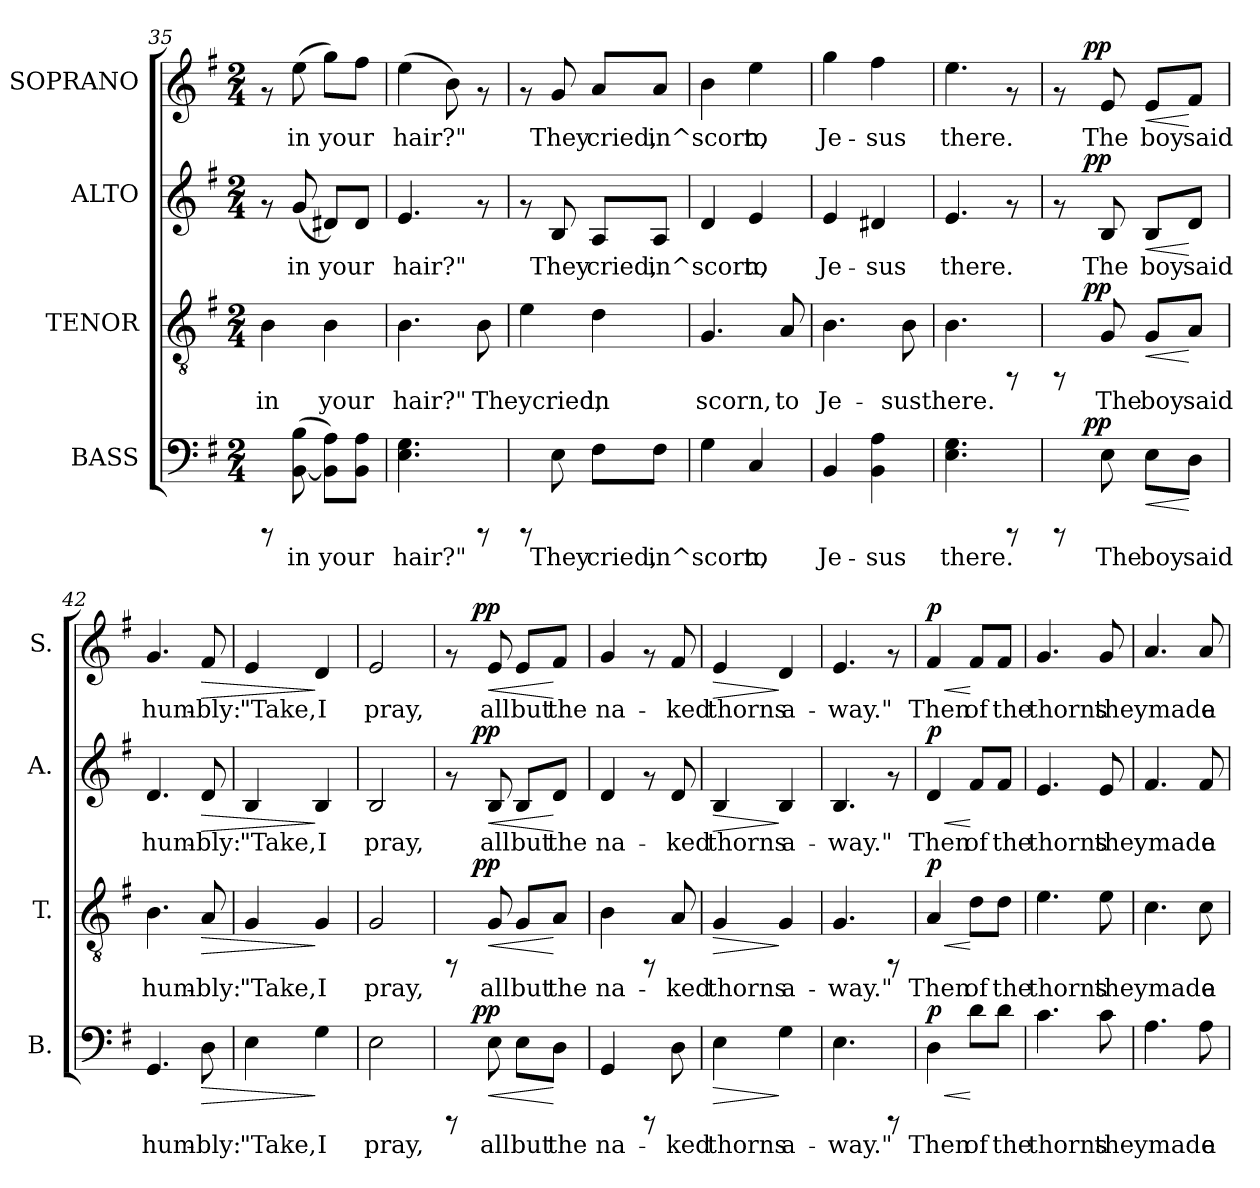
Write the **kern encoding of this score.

**kern	**text	**dynam	**kern	**text	**dynam	**kern	**text	**dynam	**kern	**text	**dynam
*part4	*part4	*part4	*part3	*part3	*part3	*part2	*part2	*part2	*part1	*part1	*part1
*staff4	*staff4	*staff4	*staff3	*staff3	*staff3	*staff2	*staff2	*staff2	*staff1	*staff1	*staff1
*I"BASS	*	*	*I"TENOR	*	*	*I"ALTO	*	*	*I"SOPRANO	*	*
*I'B.	*	*	*I'T.	*	*	*I'A.	*	*	*I'S.	*	*
*clefF4	*	*	*clefGv2	*	*	*clefG2	*	*	*clefG2	*	*
*k[f#]	*	*	*k[f#]	*	*	*k[f#]	*	*	*k[f#]	*	*
*G:	*	*	*G:	*	*	*G:	*	*	*G:	*	*
*M2/4	*	*	*M2/4	*	*	*M2/4	*	*	*M2/4	*	*
=35	=35	=35	=35	=35	=35	=35	=35	=35	=35	=35	=35
!	!	!	!	!LO:LY:b:cj	!	!	!	!	!	!	!
8rCCC	.	.	4B\	in	.	8rf	.	.	8rf	.	.
!	!LO:LY:b:cj	!	!	!	!	!	!LO:LY:b:cj	!	!	!LO:LY:b:cj	!
(>8B\ [<8BB\	in	.	.	.	.	(<8g/	in	.	(>8ee\	in	.
!	!LO:LY:b:cj	!	!	!LO:LY:b:cj	!	!	!LO:LY:b:cj	!	!	!LO:LY:b:cj	!
8A\ 8BB\]L)	your	.	4B\	your	.	8d#X/L)	your	.	8gg\L)	your	.
!	!LO:LY:b:cj	!	!	!	!	!	!LO:LY:b:cj	!	!	!LO:LY:b:cj	!
8A\ 8BB\J	.	.	.	.	.	8d#/J	.	.	8ff#\J	.	.
=36	=36	=36	=36	=36	=36	=36	=36	=36	=36	=36	=36
!	!LO:LY:b:cj	!	!	!LO:LY:b:cj	!	!	!LO:LY:b:cj	!	!	!LO:LY:b:cj	!
4.G\ 4.E\	hair?"	.	4.B\	hair?"	.	4.e/	hair?"	.	(>4ee\	hair?"	.
!	!	!	!	!	!	!	!	!	!	!LO:LY:b:cj	!
.	.	.	.	.	.	.	.	.	8b\)	.	.
!	!	!	!	!LO:LY:b:cj	!	!	!	!	!	!	!
8rCCC	.	.	8B\	Theycried,	.	8rf	.	.	8rf	.	.
=37	=37	=37	=37	=37	=37	=37	=37	=37	=37	=37	=37
!	!	!	!	!LO:LY:b:cj	!	!	!	!	!	!	!
8rCCC	.	.	4e\	.	.	8rf	.	.	8rf	.	.
!	!LO:LY:b:cj	!	!	!	!	!	!LO:LY:b:cj	!	!	!LO:LY:b:cj	!
8E\	They	.	.	.	.	8B/	They	.	8g/	They	.
!	!LO:LY:b:cj	!	!	!LO:LY:b:cj	!	!	!LO:LY:b:cj	!	!	!LO:LY:b:cj	!
8F#\L	cried,	.	4d\	in	.	8A/L	cried,	.	8a/L	cried,	.
!	!LO:LY:b:cj	!	!	!	!	!	!LO:LY:b:cj	!	!	!LO:LY:b:cj	!
8F#\J	in^scorn,	.	.	.	.	8A/J	in^scorn,	.	8a/J	in^scorn,	.
=38	=38	=38	=38	=38	=38	=38	=38	=38	=38	=38	=38
!	!LO:LY:b:cj	!	!	!LO:LY:b:cj	!	!	!LO:LY:b:cj	!	!	!LO:LY:b:cj	!
4G\	.	.	4.G/	scorn,	.	4d/	.	.	4b\	.	.
!	!LO:LY:b:cj	!	!	!	!	!	!LO:LY:b:cj	!	!	!LO:LY:b:cj	!
4C/	to	.	.	.	.	4e/	to	.	4ee\	to	.
!	!	!	!	!LO:LY:b:cj	!	!	!	!	!	!	!
.	.	.	8A/	to	.	.	.	.	.	.	.
=39	=39	=39	=39	=39	=39	=39	=39	=39	=39	=39	=39
!	!LO:LY:b:cj	!	!	!LO:LY:b:cj	!	!	!LO:LY:b:cj	!	!	!LO:LY:b:cj	!
4BB/	Je-	.	4.B\	Je-	.	4e/	Je-	.	4gg\	Je-	.
!	!LO:LY:b:cj	!	!	!	!	!	!LO:LY:b:cj	!	!	!LO:LY:b:cj	!
4A\ 4BB\	-sus	.	.	.	.	4d#X/	-sus	.	4ff#\	-sus	.
!	!	!	!	!LO:LY:b:cj	!	!	!	!	!	!	!
.	.	.	8B\	-susthere.	.	.	.	.	.	.	.
=40	=40	=40	=40	=40	=40	=40	=40	=40	=40	=40	=40
!	!LO:LY:b:cj	!	!	!LO:LY:b:cj	!	!	!LO:LY:b:cj	!	!	!LO:LY:b:cj	!
4.G\ 4.E\	there.	.	4.B\	.	.	4.e/	there.	.	4.ee\	there.	.
8rCCC	.	.	8rFF	.	.	8rf	.	.	8rf	.	.
!!LO:LB:g=z
=41	=41	=41	=41	=41	=41	=41	=41	=41	=41	=41	=41
*^	*	*	*^	*	*	*^	*	*	*^	*	*
8rCCC	16ryy	.	.	8rFF	16ryy	.	.	8rf	16ryy	.	.	8rf	16ryy	.	.
.	64ryy	.	.	.	64ryy	.	.	.	64ryy	.	.	.	64ryy	.	.
!	!	!	!LO:DY:a	!	!	!	!LO:DY:a	!	!	!	!LO:DY:a	!	!	!	!LO:DY:a
.	4ryy	.	pp	.	4ryy	.	pp	.	4ryy	.	pp	.	4ryy	.	pp
!	!	!LO:LY:b:cj	!	!	!	!LO:LY:b:cj	!	!	!	!LO:LY:b:cj	!	!	!	!LO:LY:b:cj	!
8E\	.	The	.	8G/	.	The	.	8B/	.	The	.	8e/	.	The	.
!	!	!LO:LY:b:cj	!LO:HP:b	!	!	!LO:LY:b:cj	!LO:HP:b	!	!	!LO:LY:b:cj	!LO:HP:b	!	!	!LO:LY:b:cj	!LO:HP:b
8E\L	.	boy	<	8G/L	.	boy	<	8B/L	.	boy	<	8e/L	.	boy	<
.	8ryy	.	.	.	8ryy	.	.	.	8ryy	.	.	.	8ryy	.	.
!	!	!LO:LY:b:cj	!	!	!	!LO:LY:b:cj	!	!	!	!LO:LY:b:cj	!	!	!	!LO:LY:b:cj	!
8D\J	.	said	[	8A/J	.	said	[	8d/J	.	said	[	8f#/J	.	said	[
.	32.ryy	.	.	.	32.ryy	.	.	.	32.ryy	.	.	.	32.ryy	.	.
=42	=42	=42	=42	=42	=42	=42	=42	=42	=42	=42	=42	=42	=42	=42	=42
!	!	!LO:LY:b:cj	!	!	!	!LO:LY:b:cj	!	!	!	!LO:LY:b:cj	!	!	!	!LO:LY:b:cj	!
*v	*v	*	*	*	*	*	*	*v	*v	*	*	*v	*v	*	*
*	*	*	*v	*v	*	*	*	*	*	*	*	*
4.GG/	hum-	.	4.B\	hum-	.	4.d/	hum-	.	4.g/	hum-	.
!	!LO:LY:b:cj	!LO:HP:b	!	!LO:LY:b:cj	!LO:HP:b	!	!LO:LY:b:cj	!LO:HP:b	!	!LO:LY:b:cj	!LO:HP:b
8D\	-bly:	>	8A/	-bly:	>	8d/	-bly:	>	8f#/	-bly:	>
=43	=43	=43	=43	=43	=43	=43	=43	=43	=43	=43	=43
!	!LO:LY:b:cj	!	!	!LO:LY:b:cj	!	!	!LO:LY:b:cj	!	!	!LO:LY:b:cj	!
4E\	"Take,	.	4G/	"Take,	.	4B/	"Take,	.	4e/	"Take,	.
!	!LO:LY:b:cj	!	!	!LO:LY:b:cj	!	!	!LO:LY:b:cj	!	!	!LO:LY:b:cj	!
4G\	I	]	4G/	I	]	4B/	I	]	4d/	I	]
=44	=44	=44	=44	=44	=44	=44	=44	=44	=44	=44	=44
!	!LO:LY:b:cj	!	!	!LO:LY:b:cj	!	!	!LO:LY:b:cj	!	!	!LO:LY:b:cj	!
2E\	pray,	.	2G/	pray,	.	2B/	pray,	.	2e/	pray,	.
=45	=45	=45	=45	=45	=45	=45	=45	=45	=45	=45	=45
*^	*	*	*^	*	*	*^	*	*	*^	*	*
8rCCC	16ryy	.	.	8rFF	16ryy	.	.	8rf	16ryy	.	.	8rf	16ryy	.	.
.	64ryy	.	.	.	64ryy	.	.	.	64ryy	.	.	.	64ryy	.	.
!	!	!	!LO:DY:a	!	!	!	!LO:DY:a	!	!	!	!LO:DY:a	!	!	!	!LO:DY:a
.	4ryy	.	pp	.	4ryy	.	pp	.	4ryy	.	pp	.	4ryy	.	pp
!	!	!LO:LY:b:cj	!LO:HP:b	!	!	!LO:LY:b:cj	!LO:HP:b	!	!	!LO:LY:b:cj	!LO:HP:b	!	!	!LO:LY:b:cj	!LO:HP:b
8E\	.	all	<	8G/	.	all	<	8B/	.	all	<	8e/	.	all	<
!	!	!LO:LY:b:cj	!	!	!	!LO:LY:b:cj	!	!	!	!LO:LY:b:cj	!	!	!	!LO:LY:b:cj	!
8E\L	.	but	.	8G/L	.	but	.	8B/L	.	but	.	8e/L	.	but	.
.	8ryy	.	.	.	8ryy	.	.	.	8ryy	.	.	.	8ryy	.	.
!	!	!LO:LY:b:cj	!	!	!	!LO:LY:b:cj	!	!	!	!LO:LY:b:cj	!	!	!	!LO:LY:b:cj	!
8D\J	.	the	[	8A/J	.	the	[	8d/J	.	the	[	8f#/J	.	the	[
.	32.ryy	.	.	.	32.ryy	.	.	.	32.ryy	.	.	.	32.ryy	.	.
=46	=46	=46	=46	=46	=46	=46	=46	=46	=46	=46	=46	=46	=46	=46	=46
!	!	!LO:LY:b:cj	!	!	!	!LO:LY:b:cj	!	!	!	!LO:LY:b:cj	!	!	!	!LO:LY:b:cj	!
*v	*v	*	*	*	*	*	*	*v	*v	*	*	*v	*v	*	*
*	*	*	*v	*v	*	*	*	*	*	*	*	*
4GG/	na-	.	4B\	na-	.	4d/	na-	.	4g/	na-	.
8rCCC	.	.	8rFF	.	.	8rf	.	.	8rf	.	.
!	!LO:LY:b:cj	!	!	!LO:LY:b:cj	!	!	!LO:LY:b:cj	!	!	!LO:LY:b:cj	!
8D\	-ked	.	8A/	-ked	.	8d/	-ked	.	8f#/	-ked	.
=47	=47	=47	=47	=47	=47	=47	=47	=47	=47	=47	=47
!	!LO:LY:b:cj	!LO:HP:b	!	!LO:LY:b:cj	!LO:HP:b	!	!LO:LY:b:cj	!LO:HP:b	!	!LO:LY:b:cj	!LO:HP:b
4E\	thorns	>	4G/	thorns	>	4B/	thorns	>	4e/	thorns	>
!	!LO:LY:b:cj	!	!	!LO:LY:b:cj	!	!	!LO:LY:b:cj	!	!	!LO:LY:b:cj	!
4G\	a-	]	4G/	a-	]	4B/	a-	]	4d/	a-	]
=48	=48	=48	=48	=48	=48	=48	=48	=48	=48	=48	=48
!	!LO:LY:b:cj	!	!	!LO:LY:b:cj	!	!	!LO:LY:b:cj	!	!	!LO:LY:b:cj	!
4.E\	-way."	.	4.G/	-way."	.	4.B/	-way."	.	4.e/	-way."	.
8rCCC	.	.	8rFF	.	.	8rf	.	.	8rf	.	.
!!LO:PB:g=z
=49	=49	=49	=49	=49	=49	=49	=49	=49	=49	=49	=49
!	!LO:LY:b:cj	!LO:HP:b	!	!LO:LY:b:cj	!LO:HP:b	!	!LO:LY:b:cj	!LO:HP:b	!	!LO:LY:b:cj	!LO:HP:b
!	!	!LO:DY:n=1:a	!	!	!LO:DY:n=1:a	!	!	!LO:DY:n=1:a	!	!	!LO:DY:n=1:a
4D\	Then	< p	4A/	Then	< p	4d/	Then	< p	4f#/	Then	< p
!	!LO:LY:b:cj	!	!	!LO:LY:b:cj	!	!	!LO:LY:b:cj	!	!	!LO:LY:b:cj	!
8d\L	of	[	8d\L	of	[	8f#/L	of	[	8f#/L	of	[
!	!LO:LY:b:cj	!	!	!LO:LY:b:cj	!	!	!LO:LY:b:cj	!	!	!LO:LY:b:cj	!
8d\J	the	.	8d\J	the	.	8f#/J	the	.	8f#/J	the	.
=50	=50	=50	=50	=50	=50	=50	=50	=50	=50	=50	=50
!	!LO:LY:b:cj	!	!	!LO:LY:b:cj	!	!	!LO:LY:b:cj	!	!	!LO:LY:b:cj	!
4.c\	thorns	.	4.e\	thorns	.	4.e/	thorns	.	4.g/	thorns	.
!	!LO:LY:b:cj	!	!	!LO:LY:b:cj	!	!	!LO:LY:b:cj	!	!	!LO:LY:b:cj	!
8c\	theymade	.	8e\	theymade	.	8e/	theymade	.	8g/	theymade	.
=51	=51	=51	=51	=51	=51	=51	=51	=51	=51	=51	=51
!	!LO:LY:b:cj	!	!	!LO:LY:b:cj	!	!	!LO:LY:b:cj	!	!	!LO:LY:b:cj	!
4.A\	.	.	4.c\	.	.	4.f#/	.	.	4.a/	.	.
!	!LO:LY:b:cj	!	!	!LO:LY:b:cj	!	!	!LO:LY:b:cj	!	!	!LO:LY:b:cj	!
8A\	a	.	8c\	a	.	8f#/	a	.	8a/	a	.
=	=	=	=	=	=	=	=	=	=	=	=
*-	*-	*-	*-	*-	*-	*-	*-	*-	*-	*-	*-
